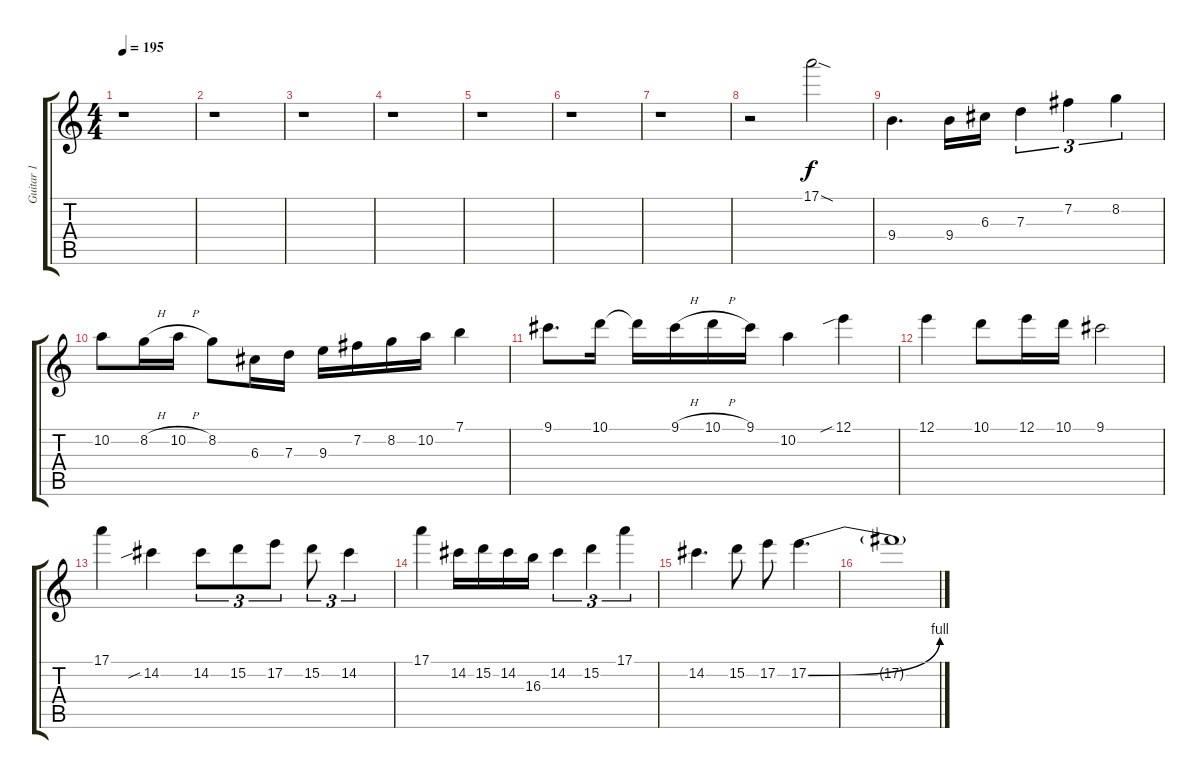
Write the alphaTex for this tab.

\track ("Guitar 1" "Guitar 1") {instrument acousticguitarnylon}
\staff {score tabs}
\tuning (E4 B3 G3 D3 A2 E2) {hide}
\ts (4 4)
\tempo 195
\clef g2
\ks c
r.1{dy f} |
r.1 |
r.1 |
r.1 |
r.1 |
r.1 |
r.1 |
r.2 17.1{sod}.2{volume 13 balance 8} |
9.4.4{d} 9.4.16 6.3.16 7.3.4{tu (3 2)} 7.2.4{tu (3 2)} 8.2.4{tu (3 2)} |
10.2.8 8.2{h}.16 10.2{h}.16 8.2.8 6.3.16 7.3.16 9.3.16 7.2.16 8.2.16 10.2.16 7.1.4 |
9.1.8{d} 10.1.16 10.1{t}.16 9.1{h}.16 10.1{h}.16 9.1.16 10.2.4 12.1{sib}.4 |
12.1.4 10.1.8 12.1.16 10.1.16 9.1.2 |
17.1.4 14.2{sib}.4 14.2.8{tu (3 2)} 15.2.8{tu (3 2)} 17.2.8{tu (3 2)} 15.2.8{tu (3 2)} 14.2.4{tu (3 2)} |
17.1.4 14.2.16 15.2.16 14.2.16 16.3.16 14.2.4{tu (3 2)} 15.2.4{tu (3 2)} 17.1.4{tu (3 2)} |
14.2.4{d} 15.2.8 17.2.8 17.2{be (bend 0 0 60 4)}.4{d} |
17.2{t}.1
